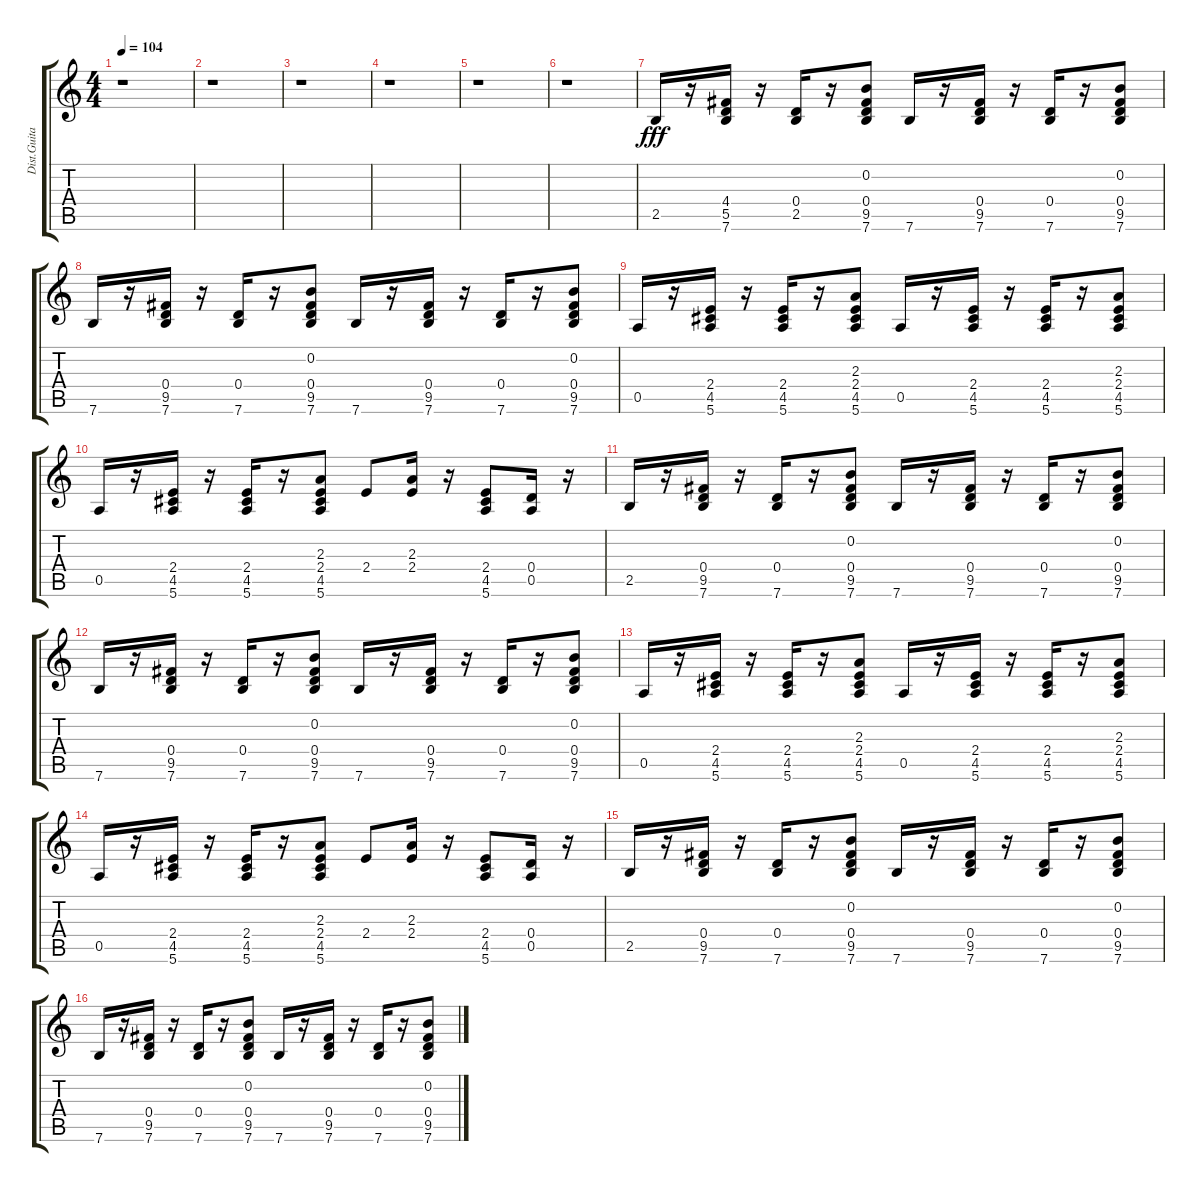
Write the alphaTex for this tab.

\track ("Dist.Guitar" "Dist.Guita") {instrument distortionguitar}
\staff {score tabs}
\tuning (E4 B3 G3 D3 A2 E2) {hide}
\ts (4 4)
\tempo 104
\clef g2
\ks c
r.1{dy fff} |
r.1 |
r.1 |
r.1 |
r.1 |
r.1 |
2.5.16 r.16 (4.4 5.5 7.6).16 r.16 (0.4 2.5).16 r.16 (0.2 0.4 9.5 7.6).8 7.6.16 r.16 (0.4 9.5 7.6).16 r.16 (0.4 7.6).16 r.16 (0.2 0.4 9.5 7.6).8 |
7.6.16 r.16 (0.4 9.5 7.6).16 r.16 (0.4 7.6).16 r.16 (0.2 0.4 9.5 7.6).8 7.6.16 r.16 (0.4 9.5 7.6).16 r.16 (0.4 7.6).16 r.16 (0.2 0.4 9.5 7.6).8 |
0.5.16 r.16 (2.4 4.5 5.6).16 r.16 (2.4 4.5 5.6).16 r.16 (2.3 2.4 4.5 5.6).8 0.5.16 r.16 (2.4 4.5 5.6).16 r.16 (2.4 4.5 5.6).16 r.16 (2.3 2.4 4.5 5.6).8 |
0.5.16 r.16 (2.4 4.5 5.6).16 r.16 (2.4 4.5 5.6).16 r.16 (2.3 2.4 4.5 5.6).8 2.4.8 (2.3 2.4).16 r.16 (2.4 4.5 5.6).8 (0.4 0.5).16 r.16 |
2.5.16 r.16 (0.4 9.5 7.6).16 r.16 (0.4 7.6).16 r.16 (0.2 0.4 9.5 7.6).8 7.6.16 r.16 (0.4 9.5 7.6).16 r.16 (0.4 7.6).16 r.16 (0.2 0.4 9.5 7.6).8 |
7.6.16 r.16 (0.4 9.5 7.6).16 r.16 (0.4 7.6).16 r.16 (0.2 0.4 9.5 7.6).8 7.6.16 r.16 (0.4 9.5 7.6).16 r.16 (0.4 7.6).16 r.16 (0.2 0.4 9.5 7.6).8 |
0.5.16 r.16 (2.4 4.5 5.6).16 r.16 (2.4 4.5 5.6).16 r.16 (2.3 2.4 4.5 5.6).8 0.5.16 r.16 (2.4 4.5 5.6).16 r.16 (2.4 4.5 5.6).16 r.16 (2.3 2.4 4.5 5.6).8 |
0.5.16 r.16 (2.4 4.5 5.6).16 r.16 (2.4 4.5 5.6).16 r.16 (2.3 2.4 4.5 5.6).8 2.4.8 (2.3 2.4).16 r.16 (2.4 4.5 5.6).8 (0.4 0.5).16 r.16 |
2.5.16 r.16 (0.4 9.5 7.6).16 r.16 (0.4 7.6).16 r.16 (0.2 0.4 9.5 7.6).8 7.6.16 r.16 (0.4 9.5 7.6).16 r.16 (0.4 7.6).16 r.16 (0.2 0.4 9.5 7.6).8 |
7.6.16 r.16 (0.4 9.5 7.6).16 r.16 (0.4 7.6).16 r.16 (0.2 0.4 9.5 7.6).8 7.6.16 r.16 (0.4 9.5 7.6).16 r.16 (0.4 7.6).16 r.16 (0.2 0.4 9.5 7.6).8
